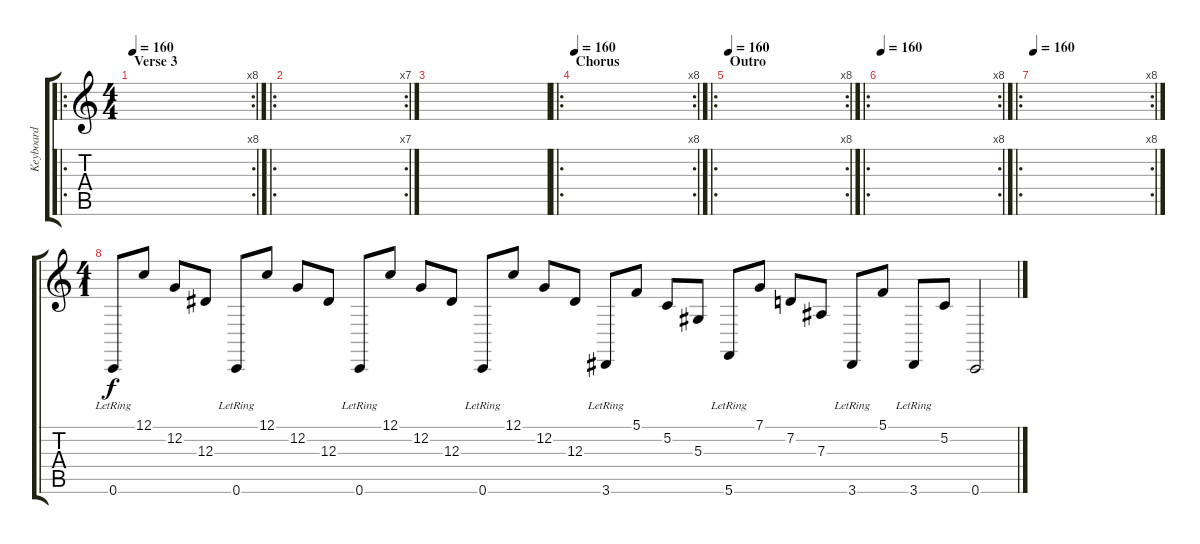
\track ("Keyboard" "Keyboard") {instrument acousticgrandpiano}
\staff {score tabs}
\tuning (C4 G3 Eb3 Bb2 F2 C2) {hide}
\ro
\rc 8
\ts (4 4)
\section ("" "Verse 3")
\tempo 160
\clef g2
\ks c
|
\ro
\rc 7
|
|
\ro
\rc 8
\section ("" "Chorus")
\tempo 160
|
\ro
\rc 8
\section ("" "Outro")
\tempo 160
|
\ro
\rc 8
\tempo 160
|
\ro
\rc 8
\tempo 160
|
\ts (4 1)
0.6{lr}.8 12.1.8 12.2.8 12.3.8 0.6{lr}.8 12.1.8 12.2.8 12.3.8 0.6{lr}.8 12.1.8 12.2.8 12.3.8 0.6{lr}.8 12.1.8 12.2.8 12.3.8 3.6{lr}.8 5.1.8 5.2.8 5.3.8 5.6{lr}.8 7.1.8 7.2.8 7.3.8 3.6{lr}.8 5.1.8 3.6{lr}.8 5.2.8 0.6.2
